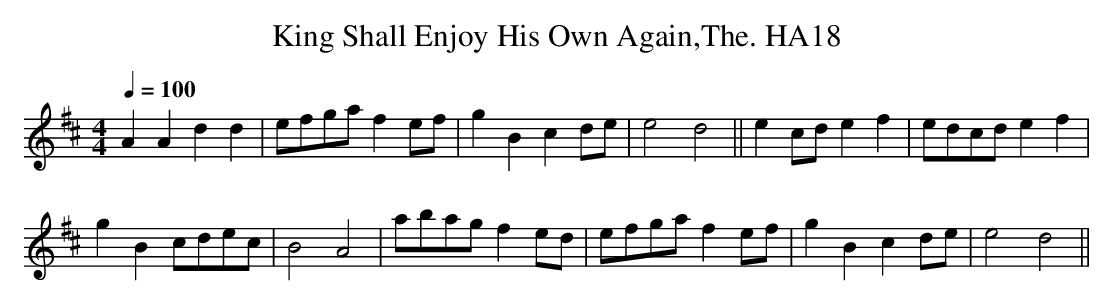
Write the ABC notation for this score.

X:1
T:King Shall Enjoy His Own Again,The. HA18
M:4/4
L:1/4
Q:100
K:D Major
AAdd|e/f/g/a/fe/f/|gBcd/e/|e2d2||ec/d/ef|e/d/c/d/ef|!
gBc/d/e/c/|B2A2|a/b/a/g/fe/d/|e/f/g/a/fe/f/|gBcd/e/|e2d2||
